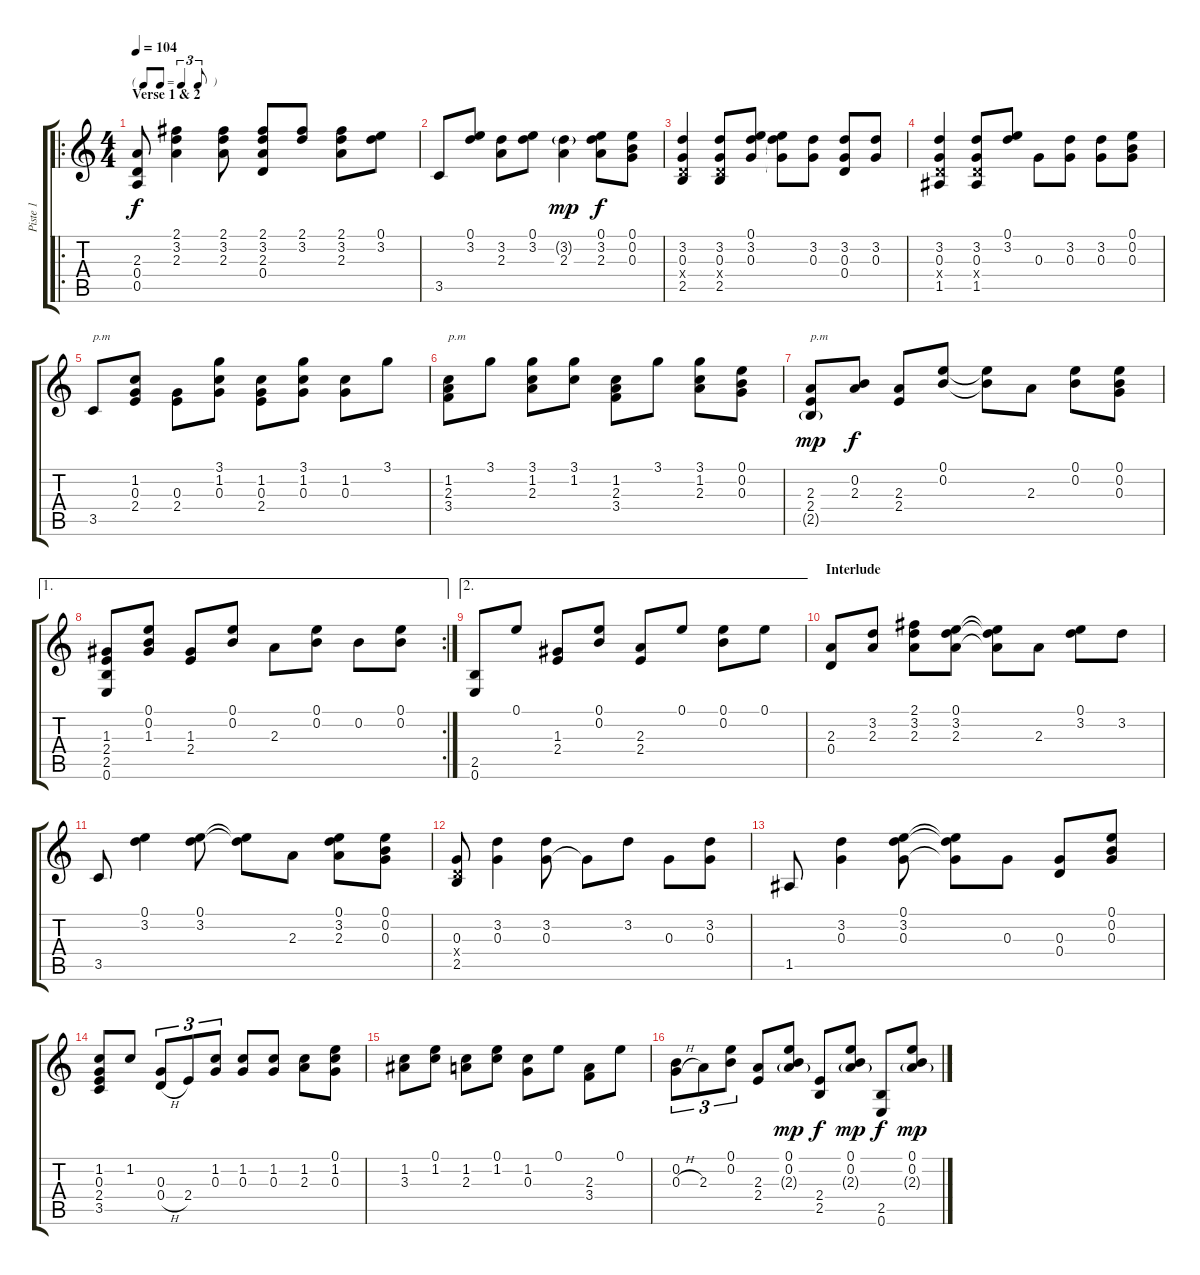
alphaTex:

\track ("Piste 1" "Piste 1") {instrument acousticguitarsteel}
\staff {score tabs}
\tuning (E4 B3 G3 D3 A2 E2) {hide}
\ro
\ts (4 4)
\tf triplet8th
\section ("" "Verse 1 & 2")
\tempo 104
\clef g2
\ks c
(2.3 0.4 0.5).8{dy f} (2.1 3.2 2.3).4 (2.1 3.2 2.3).8 (2.1 3.2 2.3 0.4).8 (2.1 3.2).8 (2.1 3.2 2.3).8 (0.1 3.2).8 |
3.5.8 (0.1 3.2).8 (3.2 2.3).8 (0.1 3.2).8 (3.2{g} 2.3).4{dy mp} (0.1 3.2 2.3).8{dy f} (0.1 0.2 0.3).8 |
(3.2 0.3 0.4{x} 2.5).4 (3.2 0.3 0.4{x} 2.5).8 (0.1 3.2 0.3).8 (0.1{t} 3.2{t} 0.3{t}).8 (3.2 0.3).8 (3.2 0.3 0.4).8 (3.2 0.3).8 |
(3.2 0.3 0.4{x} 1.5).4 (3.2 0.3 0.4{x} 1.5).8 (0.1 3.2).8 0.3.8 (3.2 0.3).8 (3.2 0.3).8 (0.1 0.2 0.3).8 |
3.5.8{txt "p.m"} (1.2 0.3 2.4).8 (0.3 2.4).8 (3.1 1.2 0.3).8 (1.2 0.3 2.4).8 (3.1 1.2 0.3).8 (1.2 0.3).8 3.1.8 |
(1.2 2.3 3.4).8{txt "p.m"} 3.1.8 (3.1 1.2 2.3).8 (3.1 1.2).8 (1.2 2.3 3.4).8 3.1.8 (3.1 1.2 2.3).8 (0.1 0.2 0.3).8 |
(2.3 2.4 2.5{g}).8{txt "p.m" dy mp} (0.2 2.3).8{dy f} (2.3 2.4).8 (0.1 0.2).8 (0.1{t} 0.2{t}).8 2.3.8 (0.1 0.2).8 (0.1 0.2 0.3).8 |
\ae 1
\rc 2
(1.3 2.4 2.5 0.6).8 (0.1 0.2 1.3).8 (1.3 2.4).8 (0.1 0.2).8 2.3.8 (0.1 0.2).8 0.2.8 (0.1 0.2).8 |
\ae 2
(2.5 0.6).8 0.1.8 (1.3 2.4).8 (0.1 0.2).8 (2.3 2.4).8 0.1.8 (0.1 0.2).8 0.1.8 |
\section ("" "Interlude")
(2.3 0.4).8 (3.2 2.3).8 (2.1 3.2 2.3).8 (0.1 3.2 2.3).8 (0.1{t} 3.2{t} 2.3{t}).8 2.3.8 (0.1 3.2).8 3.2.8 |
3.5.8 (0.1 3.2).4 (0.1 3.2).8 (0.1{t} 3.2{t}).8 2.3.8 (0.1 3.2 2.3).8 (0.1 0.2 0.3).8 |
(0.3 0.4{x} 2.5).8 (3.2 0.3).4 (3.2 0.3).8 0.3{t}.8 3.2.8 0.3.8 (3.2 0.3).8 |
1.5.8 (3.2 0.3).4 (0.1 3.2 0.3).8 (0.1{t} 3.2{t} 0.3{t}).8 0.3.8 (0.3 0.4).8 (0.1 0.2 0.3).8 |
(1.2 0.3 2.4 3.5).8 1.2.8 (0.3 0.4{h}).8{tu (3 2)} 2.4.8{tu (3 2)} (1.2 0.3).8{tu (3 2)} (1.2 0.3).8 (1.2 0.3).8 (1.2 2.3).8 (0.1 1.2 0.3).8 |
(1.2 3.3).8 (0.1 1.2).8 (1.2 2.3).8 (0.1 1.2).8 (1.2 0.3).8 0.1.8 (2.3 3.4).8 0.1.8 |
(0.2 0.3{h}).8{tu (3 2)} 2.3.8{tu (3 2)} (0.1 0.2).8{tu (3 2)} (2.3 2.4).8 (0.1 0.2 2.3{g}).8{dy mp} (2.4 2.5).8{dy f} (0.1 0.2 2.3{g}).8{dy mp} (2.5 0.6).8{dy f} (0.1 0.2 2.3{g}).8{dy mp}
